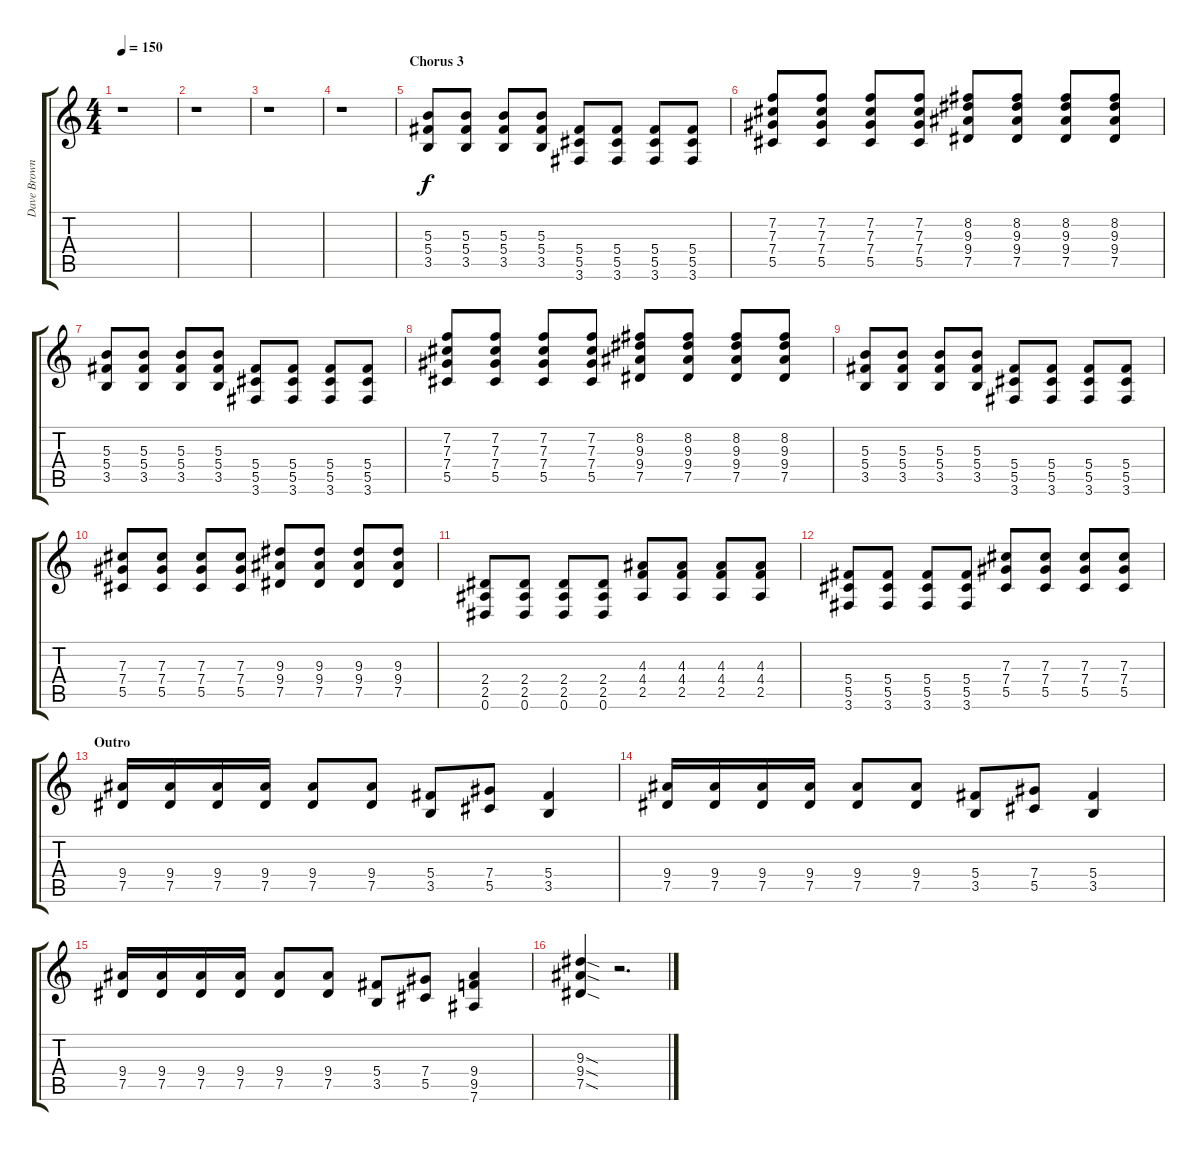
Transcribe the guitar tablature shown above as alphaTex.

\track ("Dave Brownsound" "Dave Brown") {instrument distortionguitar}
\staff {score tabs}
\tuning (Eb4 Bb3 Gb3 Db3 Ab2 Eb2) {hide}
\ts (4 4)
\tempo 150
\clef g2
\ks c
r.1{dy f} |
r.1 |
r.1 |
r.1 |
\section ("" "Chorus 3")
(5.3 5.4 3.5).8 (5.3 5.4 3.5).8 (5.3 5.4 3.5).8 (5.3 5.4 3.5).8 (5.4 5.5 3.6).8 (5.4 5.5 3.6).8 (5.4 5.5 3.6).8 (5.4 5.5 3.6).8 |
(7.2 7.3 7.4 5.5).8 (7.2 7.3 7.4 5.5).8 (7.2 7.3 7.4 5.5).8 (7.2 7.3 7.4 5.5).8 (8.2 9.3 9.4 7.5).8 (8.2 9.3 9.4 7.5).8 (8.2 9.3 9.4 7.5).8 (8.2 9.3 9.4 7.5).8 |
(5.3 5.4 3.5).8 (5.3 5.4 3.5).8 (5.3 5.4 3.5).8 (5.3 5.4 3.5).8 (5.4 5.5 3.6).8 (5.4 5.5 3.6).8 (5.4 5.5 3.6).8 (5.4 5.5 3.6).8 |
(7.2 7.3 7.4 5.5).8 (7.2 7.3 7.4 5.5).8 (7.2 7.3 7.4 5.5).8 (7.2 7.3 7.4 5.5).8 (8.2 9.3 9.4 7.5).8 (8.2 9.3 9.4 7.5).8 (8.2 9.3 9.4 7.5).8 (8.2 9.3 9.4 7.5).8 |
(5.3 5.4 3.5).8 (5.3 5.4 3.5).8 (5.3 5.4 3.5).8 (5.3 5.4 3.5).8 (5.4 5.5 3.6).8 (5.4 5.5 3.6).8 (5.4 5.5 3.6).8 (5.4 5.5 3.6).8 |
(7.3 7.4 5.5).8 (7.3 7.4 5.5).8 (7.3 7.4 5.5).8 (7.3 7.4 5.5).8 (9.3 9.4 7.5).8 (9.3 9.4 7.5).8 (9.3 9.4 7.5).8 (9.3 9.4 7.5).8 |
(2.4 2.5 0.6).8 (2.4 2.5 0.6).8 (2.4 2.5 0.6).8 (2.4 2.5 0.6).8 (4.3 4.4 2.5).8 (4.3 4.4 2.5).8 (4.3 4.4 2.5).8 (4.3 4.4 2.5).8 |
(5.4 5.5 3.6).8 (5.4 5.5 3.6).8 (5.4 5.5 3.6).8 (5.4 5.5 3.6).8 (7.3 7.4 5.5).8 (7.3 7.4 5.5).8 (7.3 7.4 5.5).8 (7.3 7.4 5.5).8 |
\section ("" "Outro")
(9.4 7.5).16 (9.4 7.5).16 (9.4 7.5).16 (9.4 7.5).16 (9.4 7.5).8 (9.4 7.5).8 (5.4 3.5).8 (7.4 5.5).8 (5.4 3.5).4 |
(9.4 7.5).16 (9.4 7.5).16 (9.4 7.5).16 (9.4 7.5).16 (9.4 7.5).8 (9.4 7.5).8 (5.4 3.5).8 (7.4 5.5).8 (5.4 3.5).4 |
(9.4 7.5).16 (9.4 7.5).16 (9.4 7.5).16 (9.4 7.5).16 (9.4 7.5).8 (9.4 7.5).8 (5.4 3.5).8 (7.4 5.5).8 (9.4 9.5 7.6).4 |
(9.3{sod} 9.4{sod} 7.5{sod}).4 r.2{d}
